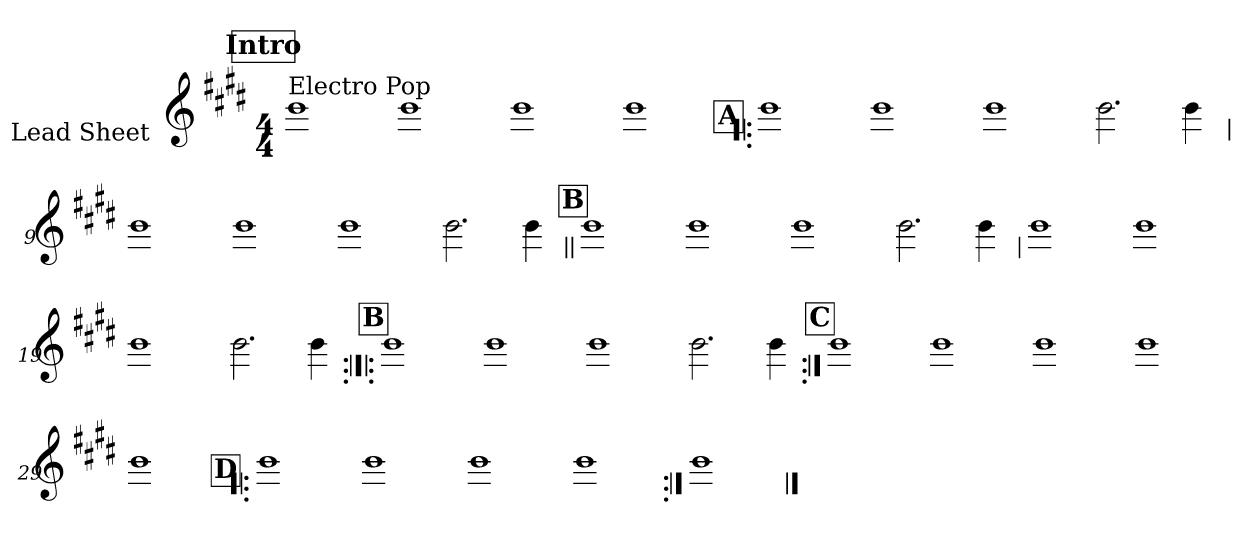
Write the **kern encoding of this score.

**kern
*part1
*staff1
*I"Lead Sheet
*stria0
*clefG2
*k[f#c#g#d#]
*c#:
*M4/4
*MM71
!!LO:REH:place=s1:a:t=Intro
=1||
!LO:TX:a:t=Electro Pop
1b
=2-
1b
=3-
1b
=4-
1b
!!LO:LB:g=z
!!LO:REH:place=s1:a:t=A
=5!|:
1b
=6-
1b
=7-
1b
=8-
2.b
4b
!!LO:LB:g=z
=9
1b
=10-
1b
=11-
1b
=12-
2.b
4b
!!LO:LB:g=z
!!LO:REH:place=s1:a:t=B
=13||
1b
=14-
1b
=15-
1b
=16-
2.b
4b
!!LO:LB:g=z
=17
1b
=18-
1b
=19-
1b
=20-
2.b
4b
!!LO:LB:g=z
!!LO:REH:place=s1:a:t=B
=21:|!|:
1b
=22-
1b
=23-
1b
=24-
2.b
4b
!!LO:LB:g=z
!!LO:REH:place=s1:a:t=C
=25:|!
1b
=26-
1b
=27-
1b
=28-
1b
=29-
1b
!!LO:LB:g=z
!!LO:REH:place=s1:a:t=D
=30!|:
1b
=31-
1b
=32-
1b
=33-
1b
!!LO:LB:g=z
=34:|!
1b
==
*-
